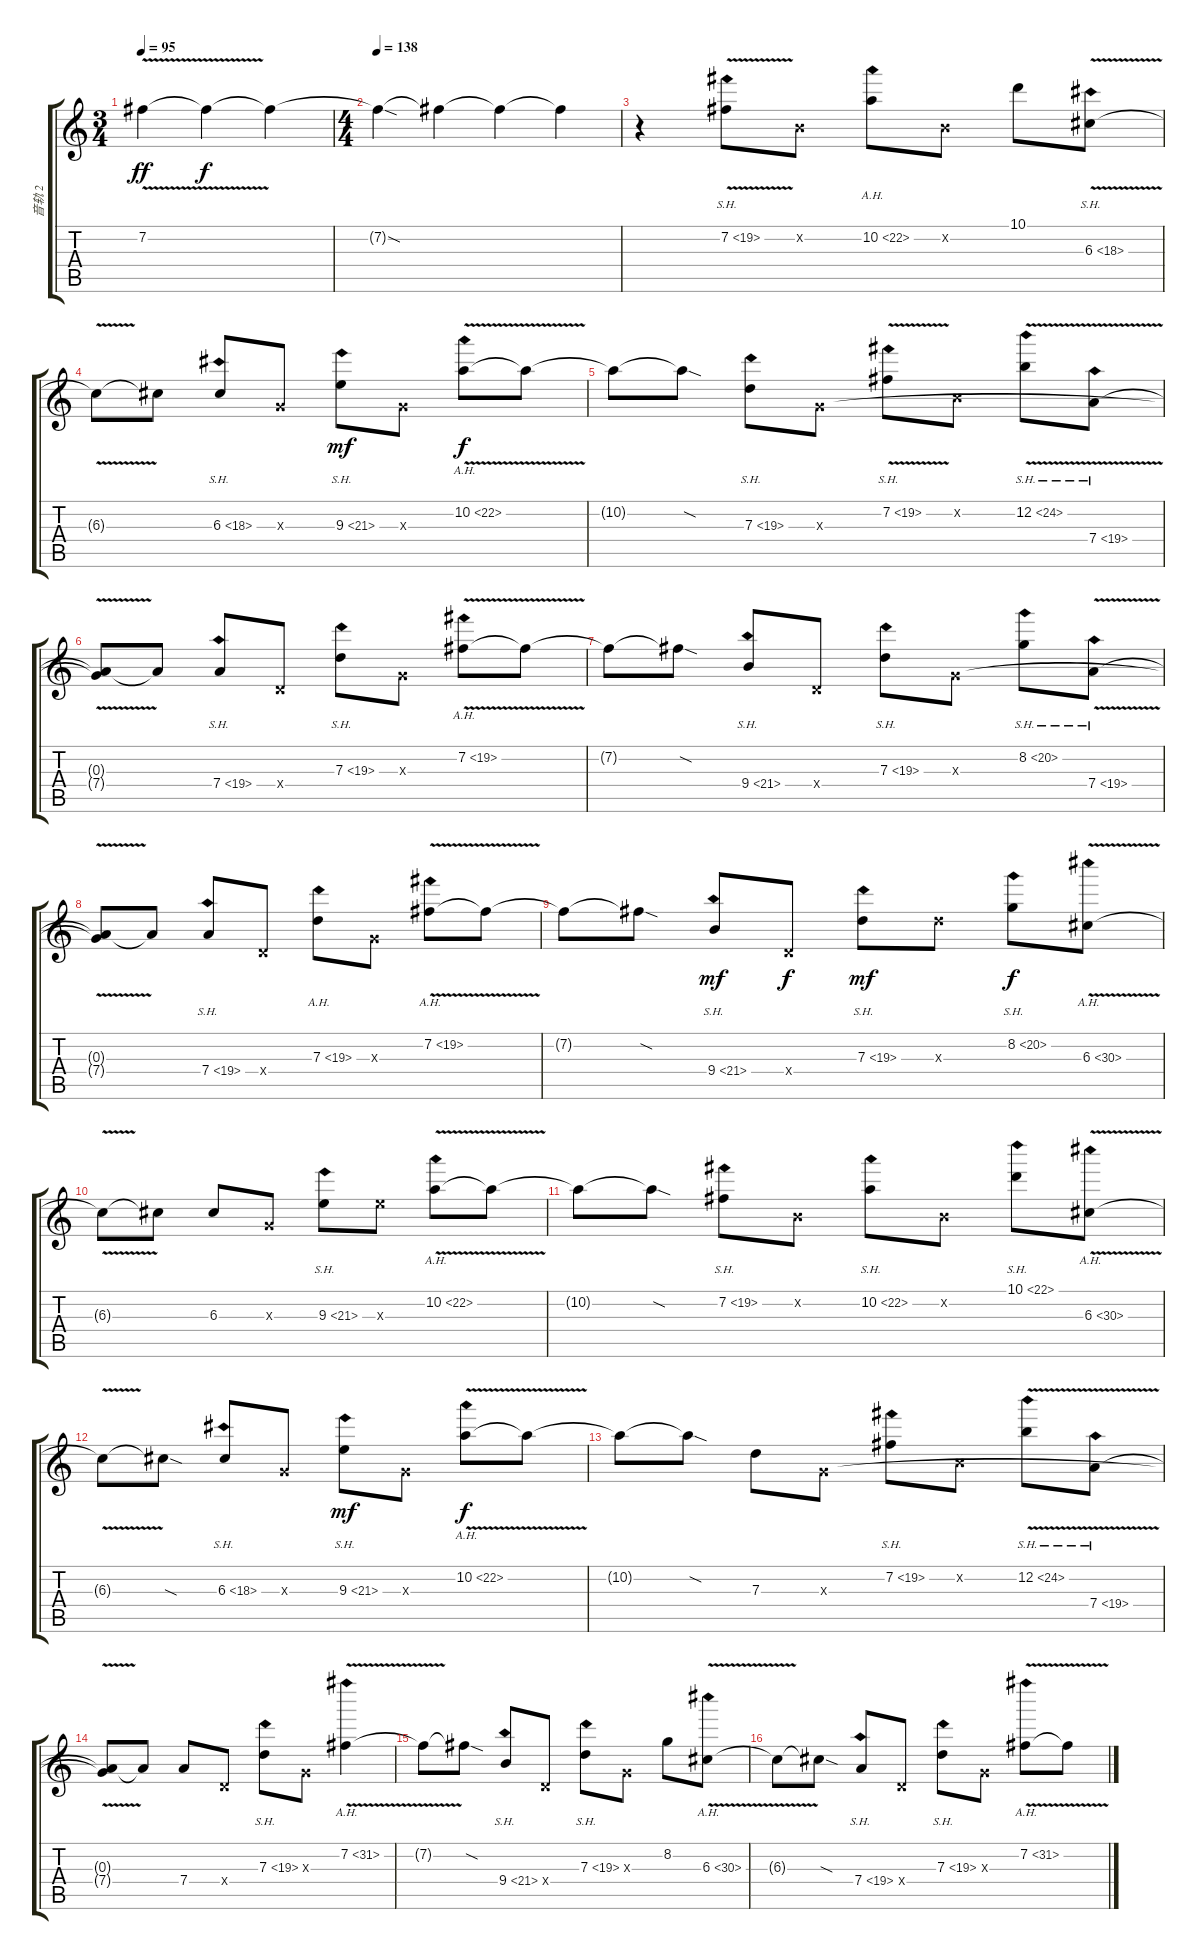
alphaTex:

\track ("音轨 2" "音轨 2") {instrument overdrivenguitar}
\staff {score tabs}
\tuning (E4 B3 G3 D3 A2 E2) {hide}
\ts (3 4)
\tempo 95
\clef g2
\ks c
7.2{v}.4{dy ff} 7.2{t}.4{dy f} 7.2{t}.4{txt ""} |
\ts (4 4)
\tempo 138
7.2{sod t}.4 7.2{t}.4 7.2{t}.4 7.2{t}.4 |
r.4 7.2{sh 12 v}.8 0.2{x}.8 10.2{ah 12}.8 0.2{x}.8 10.1.8 6.3{sh 12 v}.8 |
6.3{t}.8 6.3{t}.8 6.3{sh 12}.8 0.3{x}.8 9.3{sh 12}.8{dy mf} 0.3{x}.8 10.2{ah 12 v}.8{dy f} 10.2{t}.8 |
10.2{t}.8{txt ""} 10.2{sod t}.8 7.3{sh 12}.8 0.3{x}.8 7.2{sh 12 v}.8 0.2{x}.8 12.2{sh 12 v}.8 7.4{sh 12 v}.8 |
(0.3{t} 7.4{t}).8 7.4{t}.8 7.4{sh 12}.8 0.4{x}.8 7.3{sh 12}.8 0.3{x}.8 7.2{ah 12 v}.8 7.2{t}.8 |
7.2{t}.8 7.2{sod t}.8 9.4{sh 12}.8 0.4{x}.8 7.3{sh 12}.8 0.3{x}.8 8.2{sh 12}.8 7.4{sh 12 v}.8 |
(0.3{t} 7.4{t}).8 7.4{t}.8 7.4{sh 12}.8 0.4{x}.8 7.3{ah 12}.8 0.3{x}.8 7.2{ah 12 v}.8 7.2{t}.8 |
7.2{t}.8 7.2{sod t}.8 9.4{sh 12}.8{dy mf} 0.4{x}.8{dy f} 7.3{sh 12}.8{dy mf} 7.3{x}.8 8.2{sh 12}.8{dy f} 6.3{ah 24 v}.8 |
6.3{t}.8 6.3{t}.8 6.3.8 0.3{x}.8 9.3{sh 12}.8 9.3{x}.8 10.2{ah 12 v}.8 10.2{t}.8 |
10.2{t}.8 10.2{sod t}.8 7.2{sh 12}.8 0.2{x}.8 10.2{sh 12}.8 0.2{x}.8 10.1{sh 12}.8 6.3{ah 24 v}.8 |
6.3{t}.8 6.3{sod t}.8 6.3{sh 12}.8 0.3{x}.8 9.3{sh 12}.8{dy mf} 0.3{x}.8 10.2{ah 12 v}.8{dy f} 10.2{t}.8 |
10.2{t}.8 10.2{sod t}.8 7.3.8 0.3{x}.8 7.2{sh 12}.8 0.2{x}.8 12.2{sh 12 v}.8 7.4{sh 12 v}.8 |
(0.3{t} 7.4{t}).8 7.4{t}.8 7.4.8 0.4{x}.8 7.3{sh 12}.8 0.3{x}.8 7.2{ah 24 v}.4 |
7.2{t}.8 7.2{sod t}.8 9.4{sh 12}.8 0.4{x}.8 7.3{sh 12}.8 0.3{x}.8{txt ""} 8.2.8 6.3{ah 24 v}.8 |
6.3{t}.8 6.3{sod t}.8 7.4{sh 12}.8 0.4{x}.8 7.3{sh 12}.8 0.3{x}.8 7.2{ah 24 v}.8 7.2{t}.8
